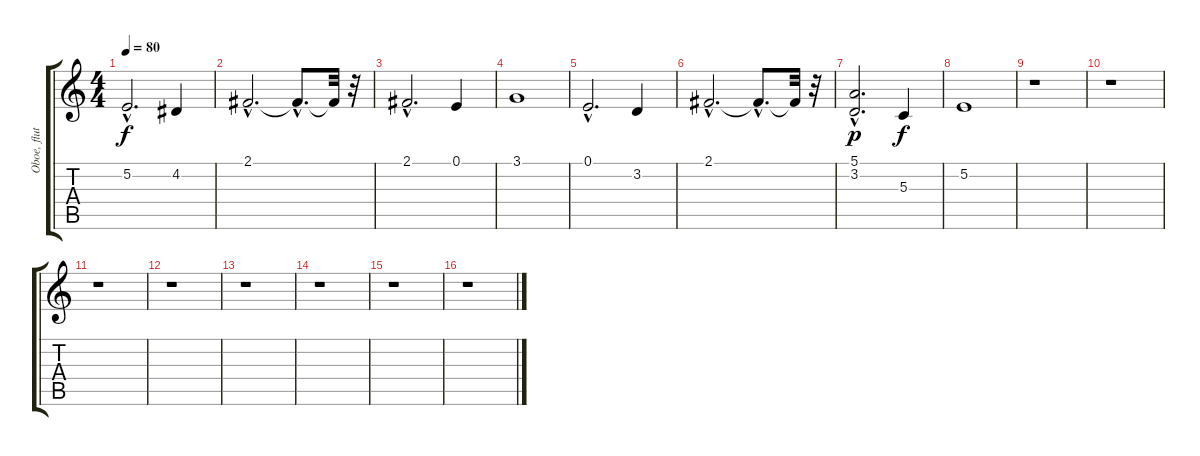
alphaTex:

\track ("Oboe, flute, Horn" "Oboe, flut") {instrument oboe}
\staff {score tabs}
\tuning (E4 B3 G3 D3 A2 E2) {hide}
\ts (4 4)
\tempo 80
\clef g2
\ks c
5.2{hac}.2{d dy f instrument oboe} 4.2.4 |
2.1{hac}.2{d} 2.1{hac t}.8{d} 2.1{t}.32 r.32 |
2.1{hac}.2{d} 0.1.4 |
3.1.1 |
0.1{hac}.2{d} 3.2.4 |
2.1{hac}.2{d} 2.1{hac t}.8{d} 2.1{t}.32 r.32 |
(5.1 3.2{hac}).2{d dy p} 5.3.4{dy f} |
5.2.1 |
r.1 |
r.1 |
r.1 |
r.1 |
r.1 |
r.1 |
r.1 |
r.1
